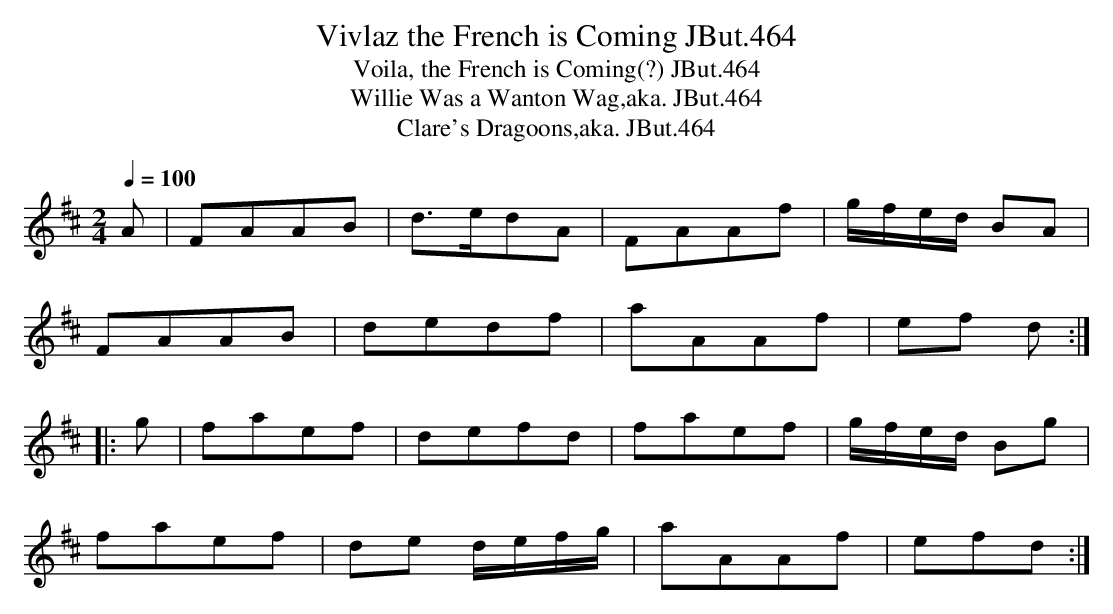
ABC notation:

X:1
T:Vivlaz the French is Coming JBut.464
T:Voila, the French is Coming(?) JBut.464
T:Willie Was a Wanton Wag,aka. JBut.464
T:Clare's Dragoons,aka. JBut.464
M:2/4
L:1/8
Q:1/4=100
K:D
A|FAAB|d>edA|FAAf|g/f/e/d/ BA|
FAAB|dedf|aAAf|ef d:|
|:g|faef|defd|faef|g/f/e/d/ Bg|
faef|de d/e/f/g/|aAAf|efd:|
